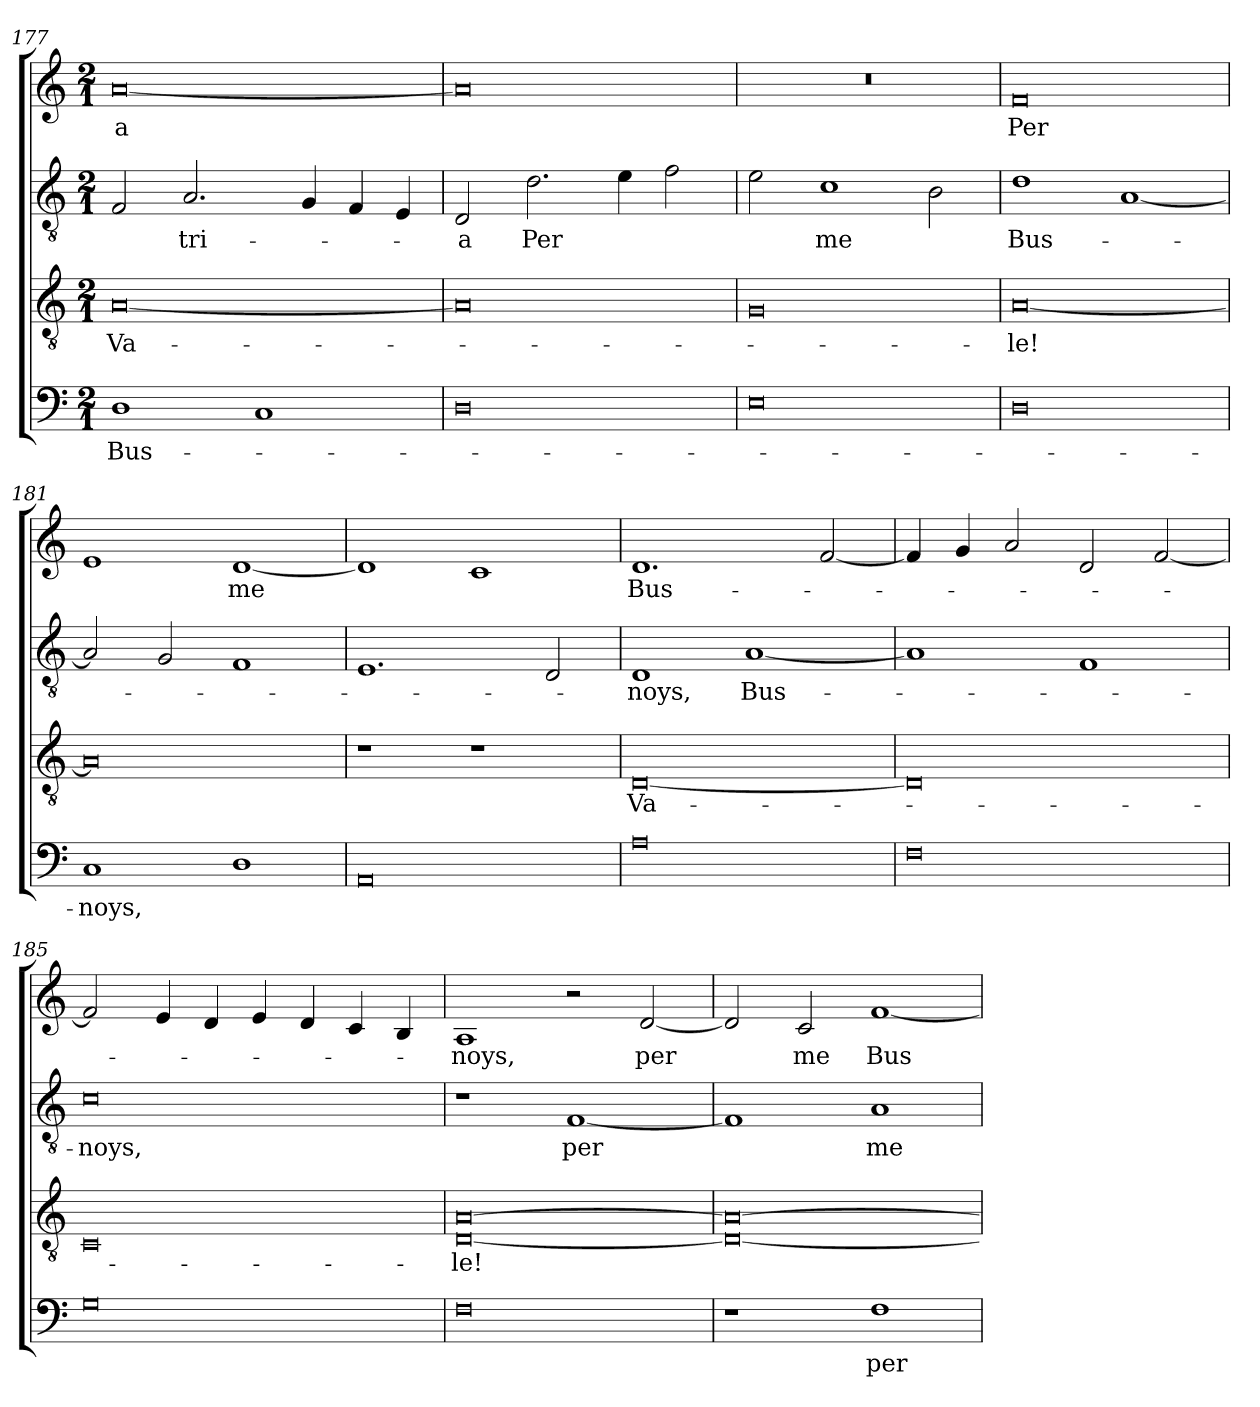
**kern	**text	**kern	**text	**kern	**text	**kern	**text
*part4	*part4	*part3	*part3	*part2	*part2	*part1	*part1
*staff4	*staff4	*staff3	*staff3	*staff2	*staff2	*staff1	*staff1
*clefF4	*	*clefGv2	*	*clefGv2	*	*clefG2	*
*M2/1	*	*M2/1	*	*M2/1	*	*M2/1	*
=177	=177	=177	=177	=177	=177	=177	=177
!	!LO:LY:b	!	!LO:LY:b	!	!	!	!LO:LY:b
1D	Bus-	[0A	Va-	2F/	.	[0a	-a
!	!	!	!	!	!LO:LY:b	!	!
.	.	.	.	2.A/	-tri-	.	.
1C	.	.	.	.	.	.	.
.	.	.	.	4G/	.	.	.
.	.	.	.	4F/	.	.	.
.	.	.	.	4E/	.	.	.
=178	=178	=178	=178	=178	=178	=178	=178
!	!	!	!	!	!LO:LY:b	!	!
0D	.	0A]	.	2D/	-a	0a]	.
!	!	!	!	!	!LO:LY:b	!	!
.	.	.	.	2.d\	Per	.	.
.	.	.	.	4e\	.	.	.
.	.	.	.	2f\	.	.	.
!!LO:PB:g=z
=179	=179	=179	=179	=179	=179	=179	=179
0E	.	0G	.	2e\	.	0r	.
!	!	!	!	!	!LO:LY:b	!	!
.	.	.	.	1c	me	.	.
.	.	.	.	2B\	.	.	.
=180	=180	=180	=180	=180	=180	=180	=180
!	!	!	!LO:LY:b	!	!LO:LY:b	!	!LO:LY:b
0D	.	[0A	-le!	1d	Bus-	0f	Per
.	.	.	.	[1A	.	.	.
=181	=181	=181	=181	=181	=181	=181	=181
!	!LO:LY:b	!	!	!	!	!	!
1C	-noys,	0A]	.	2A/]	.	1e	.
.	.	.	.	2G/	.	.	.
!	!	!	!	!	!	!	!LO:LY:b
1D	.	.	.	1F	.	[1d	me
=182	=182	=182	=182	=182	=182	=182	=182
0AA	.	1r	.	1.E	.	1d]	.
.	.	1r	.	.	.	1c	.
.	.	.	.	2D/	.	.	.
=183	=183	=183	=183	=183	=183	=183	=183
!	!	!	!LO:LY:b	!	!LO:LY:b	!	!LO:LY:b
0A	.	[0D	Va-	1D	-noys,	1.d	Bus-
!	!	!	!	!	!LO:LY:b	!	!
.	.	.	.	[1A	Bus-	.	.
.	.	.	.	.	.	[2f/	.
=184	=184	=184	=184	=184	=184	=184	=184
0F	.	0D]	.	1A]	.	4f/]	.
.	.	.	.	.	.	4g/	.
.	.	.	.	.	.	2a/	.
.	.	.	.	1F	.	2d/	.
.	.	.	.	.	.	[2f/	.
=185	=185	=185	=185	=185	=185	=185	=185
!	!	!	!	!	!LO:LY:b	!	!
0G	.	0C	.	0c	-noys,	2f/]	.
.	.	.	.	.	.	4e/	.
.	.	.	.	.	.	4d/	.
.	.	.	.	.	.	4e/	.
.	.	.	.	.	.	4d/	.
.	.	.	.	.	.	4c/	.
.	.	.	.	.	.	4B/	.
!!LO:LB:g=z
=186	=186	=186	=186	=186	=186	=186	=186
!	!	!	!LO:LY:b	!	!	!	!LO:LY:b
0F	.	[0D [0A	-le!	1r	.	1A	-noys,
!	!	!	!	!	!LO:LY:b	!	!
.	.	.	.	[1F	per	2r	.
!	!	!	!	!	!	!	!LO:LY:b
.	.	.	.	.	.	[2d/	per
=187	=187	=187	=187	=187	=187	=187	=187
1r	.	0D_ 0A_	.	1F]	.	2d/]	.
!	!	!	!	!	!	!	!LO:LY:b
.	.	.	.	.	.	2c/	me
!	!LO:LY:b	!	!	!	!LO:LY:b	!	!LO:LY:b
1F	per	.	.	1A	me	[1f	Bus-
=	=	=	=	=	=	=	=
*-	*-	*-	*-	*-	*-	*-	*-
